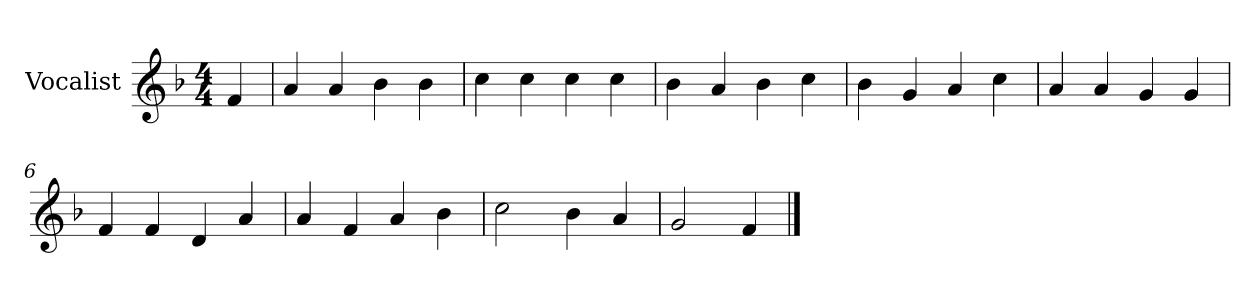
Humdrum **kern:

**kern
*part1
*staff1
*I"Vocalist
*k[b-]
*F:
*M4/4
=
4f
=1
4a
4a
4b-
4b-
=2
4cc
4cc
4cc
4cc
=3
4b-
4a
4b-
4cc
=4
4b-
4g
4a
4cc
=5
4a
4a
4g
4g
=6
4f
4f
4d
4a
=7
4a
4f
4a
4b-
=8
2cc
4b-
4a
=9
2g
4f
==
*-
